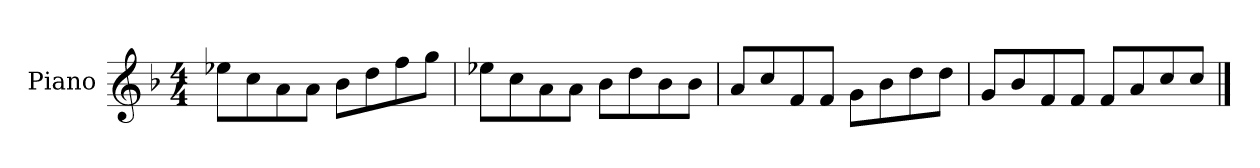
**kern
*part1
*staff1
*I"Piano
*I'P-no
*clefG2
*k[b-]
*M4/4
*MM90
=1
8ee-X\L
8cc\
8a\
8a\J
8b-\L
8dd\
8ff\
8gg\J
=2
8ee-X\L
8cc\
8a\
8a\J
8b-\L
8dd\
8b-\
8b-\J
=3
8a/L
8cc/
8f/
8f/J
8g\L
8b-\
8dd\
8dd\J
=4
8g/L
8b-/
8f/
8f/J
8f/L
8a/
8cc/
8cc/J
==
*-
